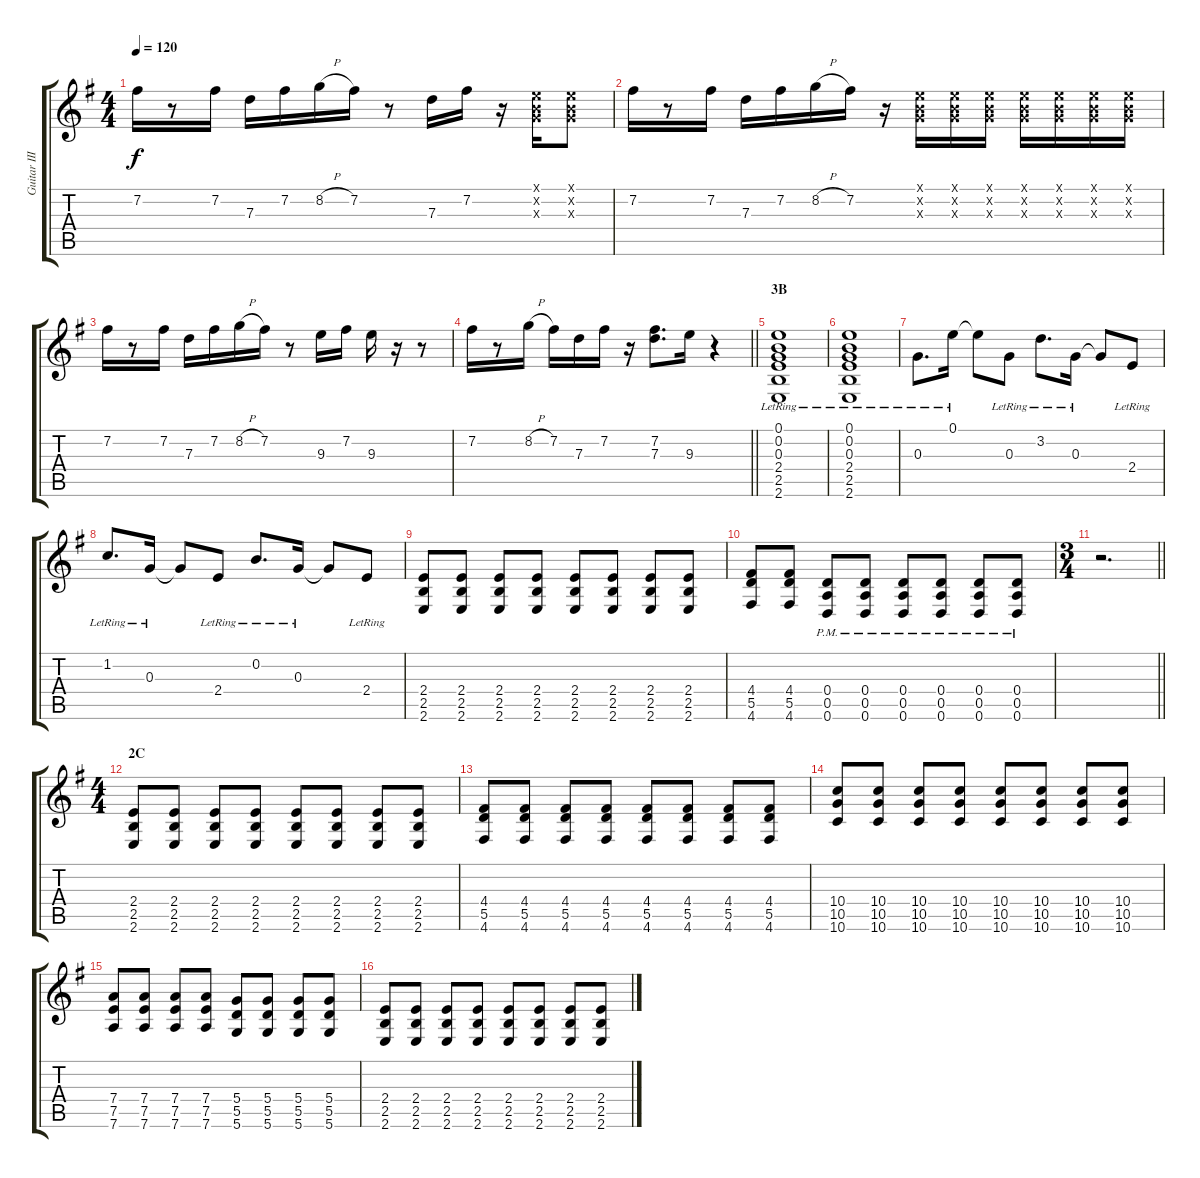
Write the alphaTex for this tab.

\track ("Guitar III" "Guitar III") {instrument distortionguitar}
\staff {score tabs}
\tuning (E4 B3 G3 D3 A2 D2) {hide}
\ts (4 4)
\tempo 120
\clef g2
\ks eminor
7.2.16{dy f} r.8 7.2.16 7.3.16 7.2.16 8.2{h}.16 7.2.16 r.8 7.3.16 7.2.16 r.16 (0.1{x} 0.2{x} 0.3{x}).16 (0.1{x} 0.2{x} 0.3{x}).8 |
7.2.16 r.8 7.2.16 7.3.16 7.2.16 8.2{h}.16 7.2.16 r.16 (0.1{x} 0.2{x} 0.3{x}).16 (0.1{x} 0.2{x} 0.3{x}).16 (0.1{x} 0.2{x} 0.3{x}).16 (0.1{x} 0.2{x} 0.3{x}).16 (0.1{x} 0.2{x} 0.3{x}).16 (0.1{x} 0.2{x} 0.3{x}).16 (0.1{x} 0.2{x} 0.3{x}).16 |
7.2.16 r.8 7.2.16 7.3.16 7.2.16 8.2{h}.16 7.2.16 r.8 9.3.16 7.2.16 9.3.16 r.16 r.8 |
\barLineRight lightlight
7.2.16 r.8 8.2{h}.16 7.2.16 7.3.16 7.2.16 r.16 (7.2 7.3).8{d} 9.3.16 r.4 |
\section ("" "3B")
(0.1{lr} 0.2{lr} 0.3{lr} 2.4{lr} 2.5{lr} 2.6{lr}).1{instrument distortionguitar} |
(0.1{lr} 0.2{lr} 0.3{lr} 2.4{lr} 2.5{lr} 2.6{lr}).1 |
0.3{lr}.8{d} 0.1{lr}.16 0.1{t}.8 0.3{lr}.8 3.2{lr}.8{d} 0.3{lr}.16 0.3{t}.8 2.4{lr}.8 |
1.2{lr}.8{d} 0.3{lr}.16 0.3{t}.8 2.4{lr}.8 0.2{lr}.8{d} 0.3{lr}.16 0.3{t}.8 2.4{lr}.8 |
(2.4 2.5 2.6).8 (2.4 2.5 2.6).8 (2.4 2.5 2.6).8 (2.4 2.5 2.6).8 (2.4 2.5 2.6).8 (2.4 2.5 2.6).8 (2.4 2.5 2.6).8 (2.4 2.5 2.6).8 |
(4.4 5.5 4.6).8 (4.4 5.5 4.6).8 (0.4{pm} 0.5{pm} 0.6{pm}).8 (0.4{pm} 0.5{pm} 0.6{pm}).8 (0.4{pm} 0.5{pm} 0.6{pm}).8 (0.4{pm} 0.5{pm} 0.6{pm}).8 (0.4{pm} 0.5{pm} 0.6{pm}).8 (0.4{pm} 0.5{pm} 0.6{pm}).8 |
\ts (3 4)
\barLineRight lightlight
r.2{d} |
\ts (4 4)
\section ("" "2C")
(2.4 2.5 2.6).8 (2.4 2.5 2.6).8 (2.4 2.5 2.6).8 (2.4 2.5 2.6).8 (2.4 2.5 2.6).8 (2.4 2.5 2.6).8 (2.4 2.5 2.6).8 (2.4 2.5 2.6).8 |
(4.4 5.5 4.6).8 (4.4 5.5 4.6).8 (4.4 5.5 4.6).8 (4.4 5.5 4.6).8 (4.4 5.5 4.6).8 (4.4 5.5 4.6).8 (4.4 5.5 4.6).8 (4.4 5.5 4.6).8 |
(10.4 10.5 10.6).8 (10.4 10.5 10.6).8 (10.4 10.5 10.6).8 (10.4 10.5 10.6).8 (10.4 10.5 10.6).8 (10.4 10.5 10.6).8 (10.4 10.5 10.6).8 (10.4 10.5 10.6).8 |
(7.4 7.5 7.6).8 (7.4 7.5 7.6).8 (7.4 7.5 7.6).8 (7.4 7.5 7.6).8 (5.4 5.5 5.6).8 (5.4 5.5 5.6).8 (5.4 5.5 5.6).8 (5.4 5.5 5.6).8 |
(2.4 2.5 2.6).8 (2.4 2.5 2.6).8 (2.4 2.5 2.6).8 (2.4 2.5 2.6).8 (2.4 2.5 2.6).8 (2.4 2.5 2.6).8 (2.4 2.5 2.6).8 (2.4 2.5 2.6).8
